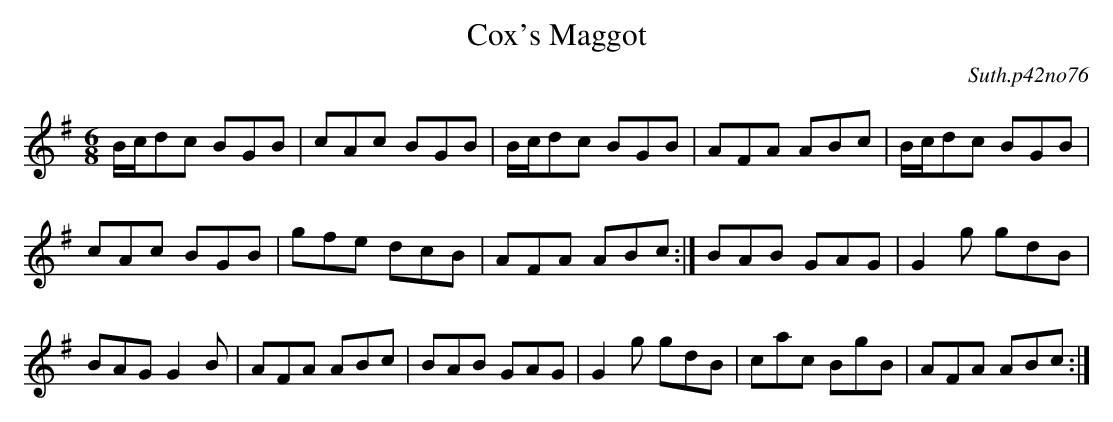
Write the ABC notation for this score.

X:1
T:Cox's Maggot
C:Suth.p42no76
M:6/8
L:1/8
K:G
B/c/dc BGB|cAc BGB|B/c/dc BGB|AFA ABc|B/c/dc BGB|
cAc BGB|gfe dcB|AFA ABc:|BAB GAG|G2g gdB|
BAGG2B|AFA ABc|BAB GAG|G2g gdB|cac BgB|AFA ABc:|
